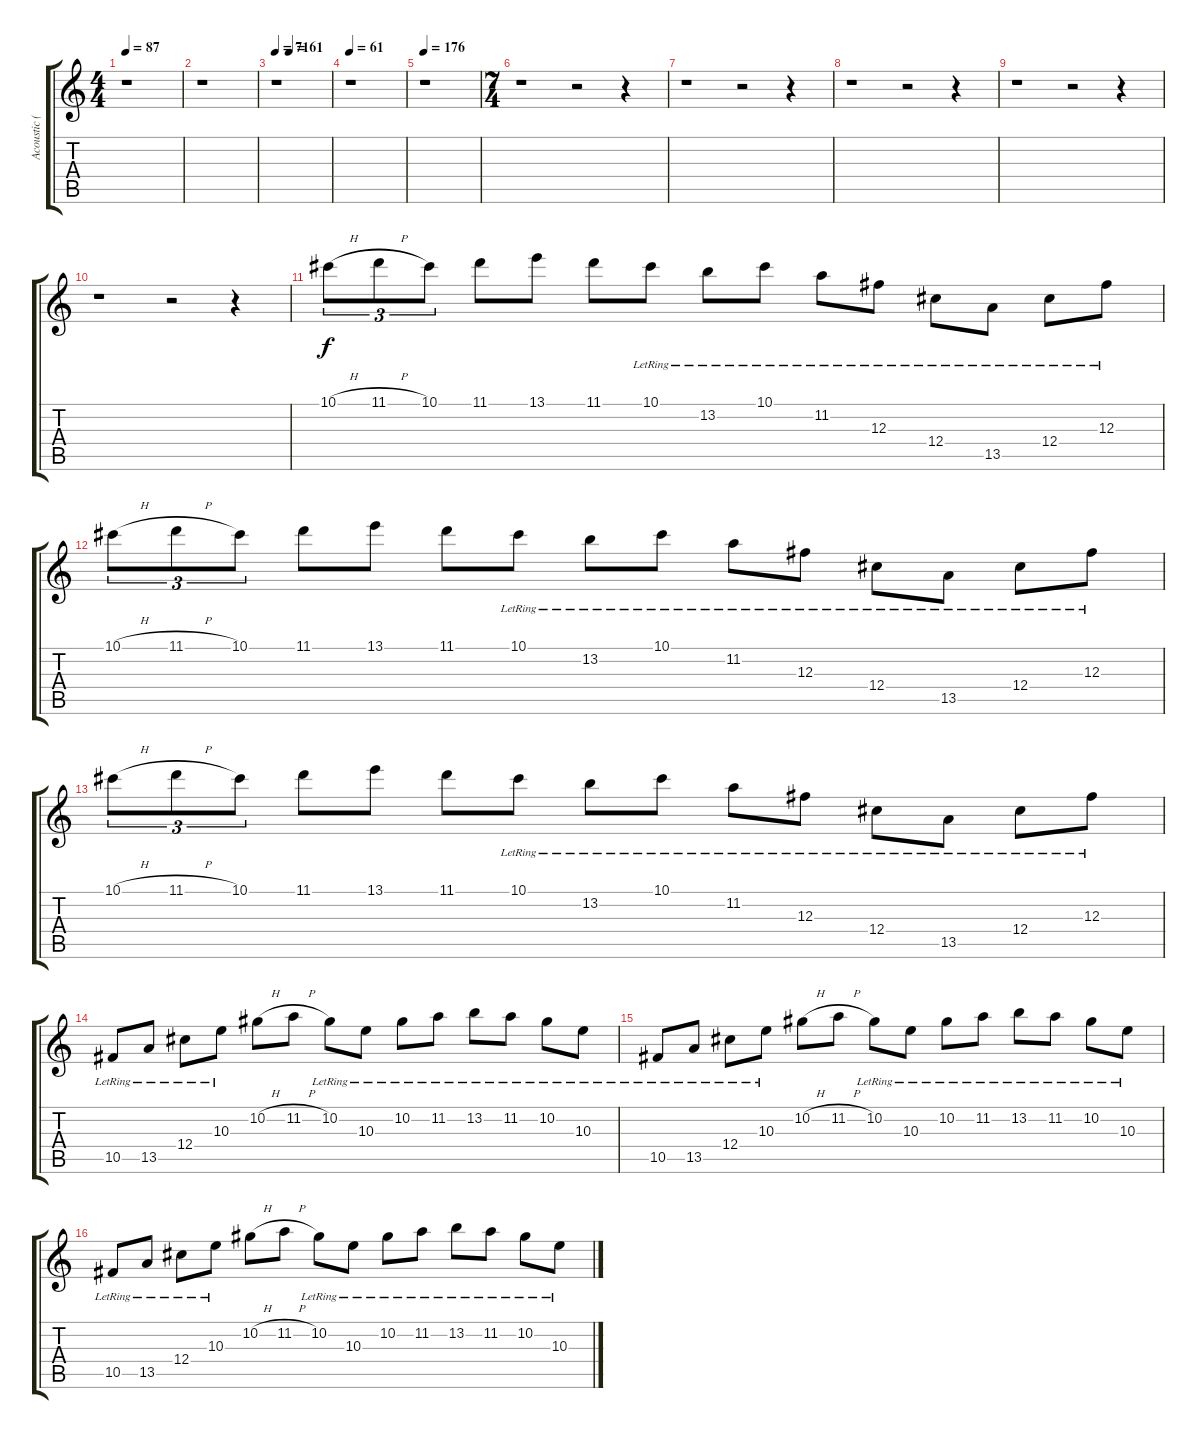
\track ("Acoustic (Centre)" "Acoustic (") {instrument acousticguitarsteel}
\staff {score tabs}
\tuning (Eb4 Bb3 Gb3 Db3 Ab2 Db2) {hide}
\ts (4 4)
\tempo 87
\clef g2
\ks c
r.1{dy mp} |
r.1 |
\tempo 71
\tempo (61 0.25)
r.1 |
\tempo 61
r.1 |
\tempo 176
r.1 |
\ts (7 4)
r.1 r.2 r.4 |
r.1 r.2 r.4 |
r.1 r.2 r.4 |
r.1 r.2 r.4 |
r.1 r.2 r.4 |
10.1{h}.8{tu (3 2) dy f} 11.1{h}.8{tu (3 2)} 10.1.8{tu (3 2)} 11.1.8 13.1.8 11.1.8 10.1{lr}.8 13.2{lr}.8 10.1{lr}.8 11.2{lr}.8 12.3{lr}.8 12.4{lr}.8 13.5{lr}.8 12.4{lr}.8 12.3{lr}.8 |
10.1{h}.8{tu (3 2)} 11.1{h}.8{tu (3 2)} 10.1.8{tu (3 2)} 11.1.8 13.1.8 11.1.8 10.1{lr}.8 13.2{lr}.8 10.1{lr}.8 11.2{lr}.8 12.3{lr}.8 12.4{lr}.8 13.5{lr}.8 12.4{lr}.8 12.3{lr}.8 |
10.1{h}.8{tu (3 2)} 11.1{h}.8{tu (3 2)} 10.1.8{tu (3 2)} 11.1.8 13.1.8 11.1.8 10.1{lr}.8 13.2{lr}.8 10.1{lr}.8 11.2{lr}.8 12.3{lr}.8 12.4{lr}.8 13.5{lr}.8 12.4{lr}.8 12.3{lr}.8 |
10.5{lr}.8 13.5{lr}.8 12.4{lr}.8 10.3{lr}.8 10.2{h}.8 11.2{h}.8 10.2{lr}.8 10.3{lr}.8 10.2{lr}.8 11.2{lr}.8 13.2{lr}.8 11.2{lr}.8 10.2{lr}.8 10.3{lr}.8 |
10.5{lr}.8 13.5{lr}.8 12.4{lr}.8 10.3{lr}.8 10.2{h}.8 11.2{h}.8 10.2{lr}.8 10.3{lr}.8 10.2{lr}.8 11.2{lr}.8 13.2{lr}.8 11.2{lr}.8 10.2{lr}.8 10.3{lr}.8 |
10.5{lr}.8 13.5{lr}.8 12.4{lr}.8 10.3{lr}.8 10.2{h}.8 11.2{h}.8 10.2{lr}.8 10.3{lr}.8 10.2{lr}.8 11.2{lr}.8 13.2{lr}.8 11.2{lr}.8 10.2{lr}.8 10.3{lr}.8
